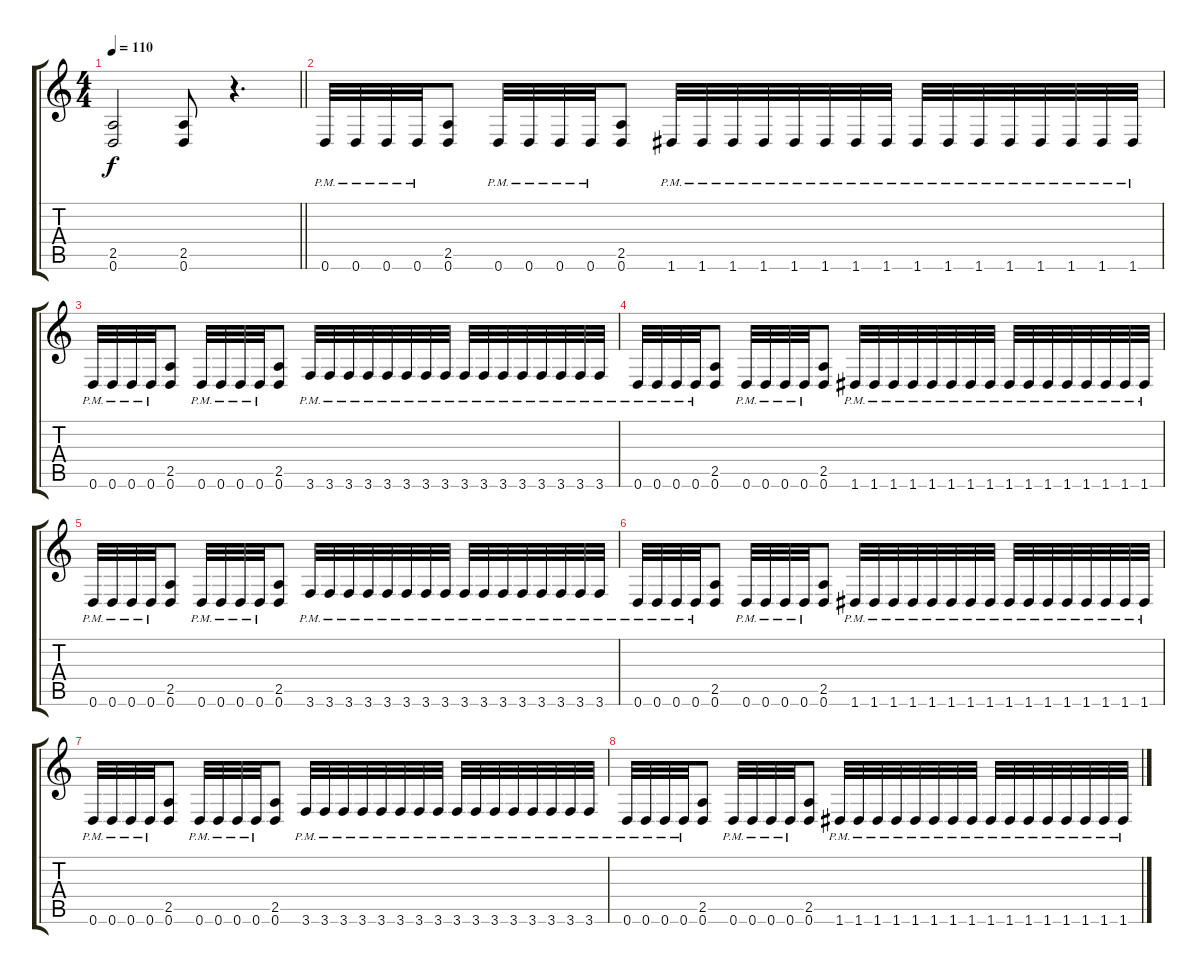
\track "" {instrument overdrivenguitar}
\staff {score tabs}
\tuning (D4 A3 F3 C3 G2 D2) {hide}
\ts (4 4)
\tempo 110
\clef g2
\barLineRight lightlight
\ks c
(2.5 0.6).2{dy f} (2.5 0.6).8 r.4{d} |
0.6{pm}.32 0.6{pm}.32 0.6{pm}.32 0.6{pm}.32 (2.5 0.6).8 0.6{pm}.32 0.6{pm}.32 0.6{pm}.32 0.6{pm}.32 (2.5 0.6).8 1.6{pm}.32 1.6{pm}.32 1.6{pm}.32 1.6{pm}.32 1.6{pm}.32 1.6{pm}.32 1.6{pm}.32 1.6{pm}.32 1.6{pm}.32 1.6{pm}.32 1.6{pm}.32 1.6{pm}.32 1.6{pm}.32 1.6{pm}.32 1.6{pm}.32 1.6{pm}.32 |
0.6{pm}.32 0.6{pm}.32 0.6{pm}.32 0.6{pm}.32 (2.5 0.6).8 0.6{pm}.32 0.6{pm}.32 0.6{pm}.32 0.6{pm}.32 (2.5 0.6).8 3.6{pm}.32 3.6{pm}.32 3.6{pm}.32 3.6{pm}.32 3.6{pm}.32 3.6{pm}.32 3.6{pm}.32 3.6{pm}.32 3.6{pm}.32 3.6{pm}.32 3.6{pm}.32 3.6{pm}.32 3.6{pm}.32 3.6{pm}.32 3.6{pm}.32 3.6{pm}.32 |
0.6{pm}.32 0.6{pm}.32 0.6{pm}.32 0.6{pm}.32 (2.5 0.6).8 0.6{pm}.32 0.6{pm}.32 0.6{pm}.32 0.6{pm}.32 (2.5 0.6).8 1.6{pm}.32 1.6{pm}.32 1.6{pm}.32 1.6{pm}.32 1.6{pm}.32 1.6{pm}.32 1.6{pm}.32 1.6{pm}.32 1.6{pm}.32 1.6{pm}.32 1.6{pm}.32 1.6{pm}.32 1.6{pm}.32 1.6{pm}.32 1.6{pm}.32 1.6{pm}.32 |
0.6{pm}.32 0.6{pm}.32 0.6{pm}.32 0.6{pm}.32 (2.5 0.6).8 0.6{pm}.32 0.6{pm}.32 0.6{pm}.32 0.6{pm}.32 (2.5 0.6).8 3.6{pm}.32 3.6{pm}.32 3.6{pm}.32 3.6{pm}.32 3.6{pm}.32 3.6{pm}.32 3.6{pm}.32 3.6{pm}.32 3.6{pm}.32 3.6{pm}.32 3.6{pm}.32 3.6{pm}.32 3.6{pm}.32 3.6{pm}.32 3.6{pm}.32 3.6{pm}.32 |
0.6{pm}.32 0.6{pm}.32 0.6{pm}.32 0.6{pm}.32 (2.5 0.6).8 0.6{pm}.32 0.6{pm}.32 0.6{pm}.32 0.6{pm}.32 (2.5 0.6).8 1.6{pm}.32 1.6{pm}.32 1.6{pm}.32 1.6{pm}.32 1.6{pm}.32 1.6{pm}.32 1.6{pm}.32 1.6{pm}.32 1.6{pm}.32 1.6{pm}.32 1.6{pm}.32 1.6{pm}.32 1.6{pm}.32 1.6{pm}.32 1.6{pm}.32 1.6{pm}.32 |
0.6{pm}.32 0.6{pm}.32 0.6{pm}.32 0.6{pm}.32 (2.5 0.6).8 0.6{pm}.32 0.6{pm}.32 0.6{pm}.32 0.6{pm}.32 (2.5 0.6).8 3.6{pm}.32 3.6{pm}.32 3.6{pm}.32 3.6{pm}.32 3.6{pm}.32 3.6{pm}.32 3.6{pm}.32 3.6{pm}.32 3.6{pm}.32 3.6{pm}.32 3.6{pm}.32 3.6{pm}.32 3.6{pm}.32 3.6{pm}.32 3.6{pm}.32 3.6{pm}.32 |
0.6{pm}.32 0.6{pm}.32 0.6{pm}.32 0.6{pm}.32 (2.5 0.6).8 0.6{pm}.32 0.6{pm}.32 0.6{pm}.32 0.6{pm}.32 (2.5 0.6).8 1.6{pm}.32 1.6{pm}.32 1.6{pm}.32 1.6{pm}.32 1.6{pm}.32 1.6{pm}.32 1.6{pm}.32 1.6{pm}.32 1.6{pm}.32 1.6{pm}.32 1.6{pm}.32 1.6{pm}.32 1.6{pm}.32 1.6{pm}.32 1.6{pm}.32 1.6{pm}.32
